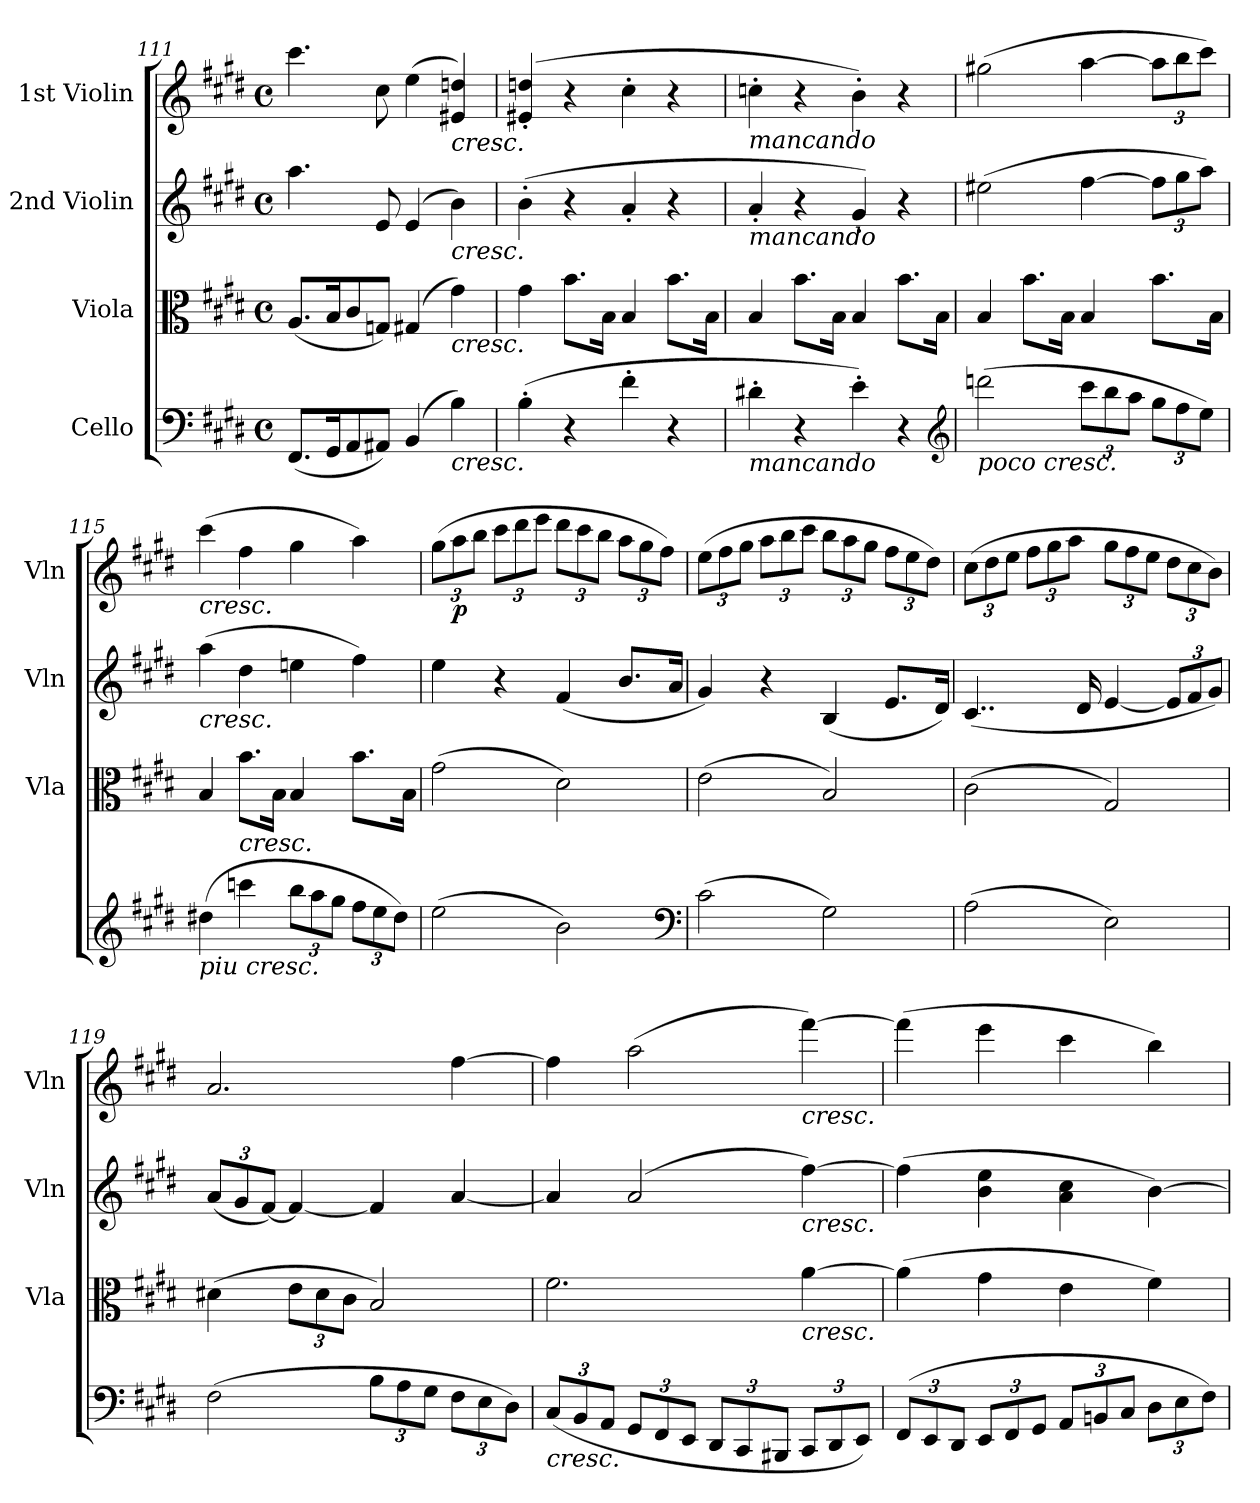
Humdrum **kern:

**kern	**kern	**kern	**kern	**dynam
*part4	*part3	*part2	*part1	*part1
*staff4	*staff3	*staff2	*staff1	*staff1
*I"Cello	*I"Viola	*I"2nd Violin	*I"1st Violin	*
*	*I'Vla	*I'Vln	*I'Vln	*
*clefF4	*clefC3	*clefG2	*clefG2	*
*k[f#c#g#d#]	*k[f#c#g#d#]	*k[f#c#g#d#]	*k[f#c#g#d#]	*
*E:	*E:	*E:	*E:	*
*M4/4	*M4/4	*M4/4	*M4/4	*
*met(c)	*met(c)	*met(c)	*met(c)	*
=111	=111	=111	=111	=111
(8.FF#L	(8.AL	4.aa	4.ccc#	.
16GG#K	16BK	.	.	.
8AA	8c#	.	.	.
8AA#XJ)	8GnJ)	8e	8cc#	.
(4BB	(4G#X	(4e	(4ee	.
!	!	!	!LO:TX:b:i:t=cresc.	!
!	!	!LO:TX:b:i:t=cresc.	!	!
!	!LO:TX:b:i:t=cresc.	!	!	!
!LO:TX:b:i:t=cresc.	!	!	!	!
4B)	4g#)	4b)	4e#X 4ddn)	.
=112	=112	=112	=112	=112
(4B'	4g#	(4b'	(4e#X' 4ddn'	.
4r	8.bL	4r	4r	.
.	16BJk	.	.	.
4f#'	4B	4a'	4cc#'	.
4r	8.bL	4r	4r	.
.	16BJk	.	.	.
=113	=113	=113	=113	=113
!	!	!	!LO:TX:b:i:t=mancando	!
!	!	!LO:TX:b:i:t=mancando	!	!
!LO:TX:b:i:t=mancando	!	!	!	!
4d#X'	4B	4a'	4ccn'	.
4r	8.bL	4r	4r	.
.	16BJk	.	.	.
4e')	4B	4g#')	4b')	.
4r	8.bL	4r	4r	.
.	16BJk	.	.	.
*clefG2	*	*	*	*
=114	=114	=114	=114	=114
!LO:TX:b:i:t=poco cresc.	!	!	!	!
(2dddn	4B	(2ee#X	(2gg#X	.
.	8.bL	.	.	.
.	16BJk	.	.	.
12ccc#L	4B	[4ff#	[4aa	.
12bb	.	.	.	.
12aaJ	.	.	.	.
12gg#L	8.bL	12ff#L]	12aaL]	.
12ff#	.	12gg#	12bb	.
12eeJ)	.	12aaJ)	12ccc#J)	.
.	16BJk	.	.	.
=115	=115	=115	=115	=115
!	!	!	!LO:TX:b:i:t=cresc.	!
!	!	!LO:TX:b:i:t=cresc.	!	!
!LO:TX:b:i:t=piu cresc.	!	!	!	!
(4dd#X	4B	(4aa	(4ccc#	.
!	!LO:TX:b:i:t=cresc.	!	!	!
4cccn	8.bL	4dd#	4ff#	.
.	16BJk	.	.	.
12bbL	4B	4een	4gg#	.
12aa	.	.	.	.
12gg#J	.	.	.	.
12ff#L	8.bL	4ff#)	4aa)	.
12ee	.	.	.	.
12dd#J)	.	.	.	.
.	16BJk	.	.	.
=116	=116	=116	=116	=116
(2ee	(2g#	4ee	(12gg#L	.
.	.	.	12aa	p
.	.	.	12bbJ	.
.	.	4r	12ccc#L	.
.	.	.	12ddd#	.
.	.	.	12eeeJ	.
2b)	2d#)	(4f#	12ddd#L	.
.	.	.	12ccc#	.
.	.	.	12bbJ	.
.	.	8.bL	12aaL	.
.	.	.	12gg#	.
.	.	.	12ff#J)	.
.	.	16aJk	.	.
*clefF4	*	*	*	*
=117	=117	=117	=117	=117
(2c#	(2e	4g#)	(12eeL	.
.	.	.	12ff#	.
.	.	.	12gg#J	.
.	.	4r	12aaL	.
.	.	.	12bb	.
.	.	.	12ccc#J	.
2G#)	2B)	(4B	12bbL	.
.	.	.	12aa	.
.	.	.	12gg#J	.
.	.	8.eL	12ff#L	.
.	.	.	12ee	.
.	.	.	12dd#J)	.
.	.	16d#Jk)	.	.
=118	=118	=118	=118	=118
(2A	(<2c#	(4..c#	(12cc#L	.
.	.	.	12dd#	.
.	.	.	12eeJ	.
.	.	.	12ff#L	.
.	.	.	12gg#	.
.	.	.	12aaJ	.
.	.	16d#	.	.
2E)	2G#)	[4e	12gg#L	.
.	.	.	12ff#	.
.	.	.	12eeJ	.
.	.	12eL]	12dd#L	.
.	.	12f#	12cc#	.
.	.	12g#J)	12bJ)	.
=119	=119	=119	=119	=119
(2F#	(4d#X	(12aL	2.a	.
.	.	12g#	.	.
.	.	[12f#J)	.	.
.	12eL	4f#_	.	.
.	12d#	.	.	.
.	12c#J	.	.	.
12BL	2B)	4f#]	.	.
12A	.	.	.	.
12G#J	.	.	.	.
12F#L	.	[4a	[4ff#	.
12E	.	.	.	.
12D#J)	.	.	.	.
=120	=120	=120	=120	=120
!LO:TX:b:i:t=cresc.	!	!	!	!
(12C#L	2.f#	4a]	4ff#]	.
12BB	.	.	.	.
12AAJ	.	.	.	.
12GG#L	.	(2a	(2aa	.
12FF#	.	.	.	.
12EEJ	.	.	.	.
12DD#L	.	.	.	.
12CC#	.	.	.	.
12BBB#XJ	.	.	.	.
!	!	!	!LO:TX:b:i:t=cresc.	!
!	!	!LO:TX:b:i:t=cresc.	!	!
!	!LO:TX:b:i:t=cresc.	!	!	!
12CC#L	[4a	[4ff#)	[4fff#)	.
12DD#	.	.	.	.
12EEJ)	.	.	.	.
=121	=121	=121	=121	=121
(12FF#L	(4a]	(4ff#]	(4fff#]	.
12EE	.	.	.	.
12DD#J	.	.	.	.
12EEL	4g#	4b 4ee	4eee	.
12FF#	.	.	.	.
12GG#J	.	.	.	.
12AAL	4e	4a 4cc#	4ccc#	.
12BBn	.	.	.	.
12C#J	.	.	.	.
12D#L	4f#)	[4b)	4bb)	.
12E	.	.	.	.
12F#J)	.	.	.	.
=	=	=	=	=
*-	*-	*-	*-	*-
